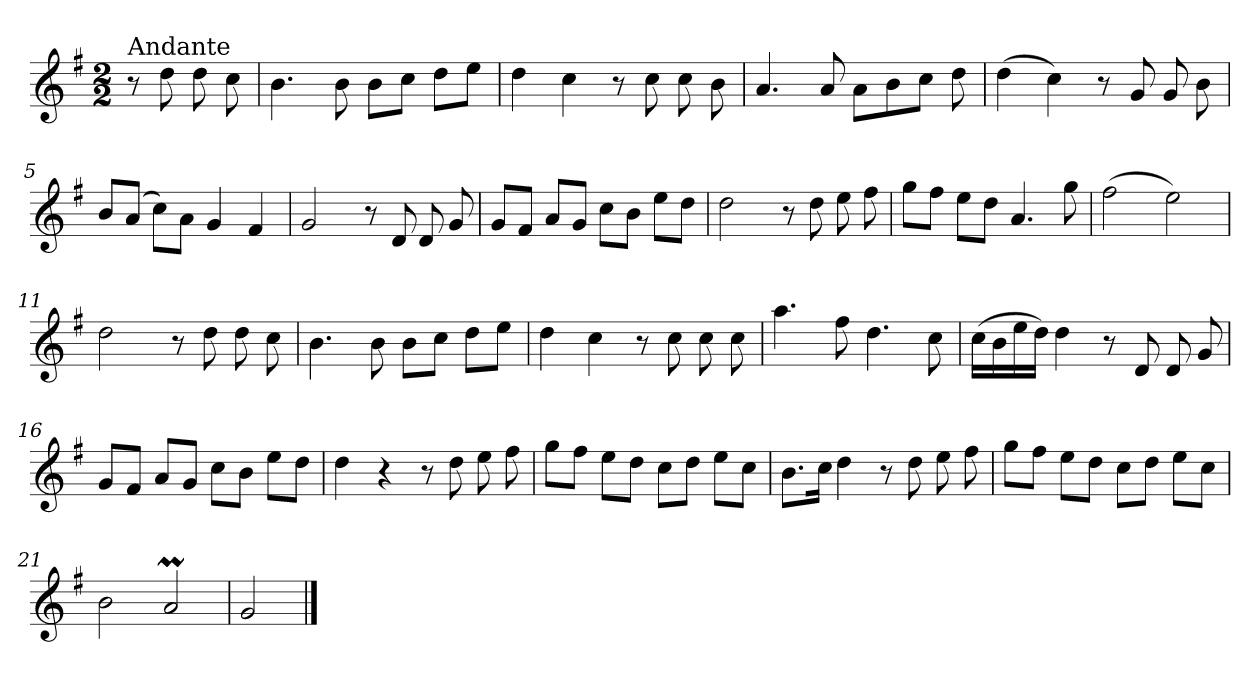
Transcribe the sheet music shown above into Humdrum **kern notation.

**kern
*part1
*staff1
*clefG2
*k[f#]
*G:
*M2/2
=
!LO:TX:a:t=Andante
8r
8dd\
8dd\
8cc\
=1
4.b\
8b\
8b\L
8cc\J
8dd\L
8ee\J
=2
4dd\
4cc\
8r
8cc\
8cc\
8b\
=3
4.a/
8a/
8a\L
8b\
8cc\J
8dd\
=4
(>4dd\
4cc\)
8r
8g/
8g/
8b\
!!LO:LB:g=z
=5
8b/L
(>8a/J
8cc\L)
8a\J
4g/
4f#/
=6
2g/
8r
8d/
8d/
8g/
=7
8g/L
8f#/J
8a/L
8g/J
8cc\L
8b\J
8ee\L
8dd\J
=8
2dd\
8r
8dd\
8ee\
8ff#\
=9
8gg\L
8ff#\J
8ee\L
8dd\J
4.a/
8gg\
!!LO:LB:g=z
=10
(>2ff#\
2ee\)
=11
2dd\
8r
8dd\
8dd\
8cc\
=12
4.b\
8b\
8b\L
8cc\J
8dd\L
8ee\J
=13
4dd\
4cc\
8r
8cc\
8cc\
8cc\
=14
4.aa\
8ff#\
4.dd\
8cc\
!!LO:LB:g=z
=15
(>16cc\LL
16b\
16ee\
16dd\JJ)
4dd\
8r
8d/
8d/
8g/
=16
8g/L
8f#/J
8a/L
8g/J
8cc\L
8b\J
8ee\L
8dd\J
=17
4dd\
4r
8r
8dd\
8ee\
8ff#\
=18
8gg\L
8ff#\J
8ee\L
8dd\J
8cc\L
8dd\J
8ee\L
8cc\J
!!LO:LB:g=z
=19
8.b\L
16cc\Jk
4dd\
8r
8dd\
8ee\
8ff#\
=20
8gg\L
8ff#\J
8ee\L
8dd\J
8cc\L
8dd\J
8ee\L
8cc\J
=21
2b\
2aM/
=22
2g/
==
*-
